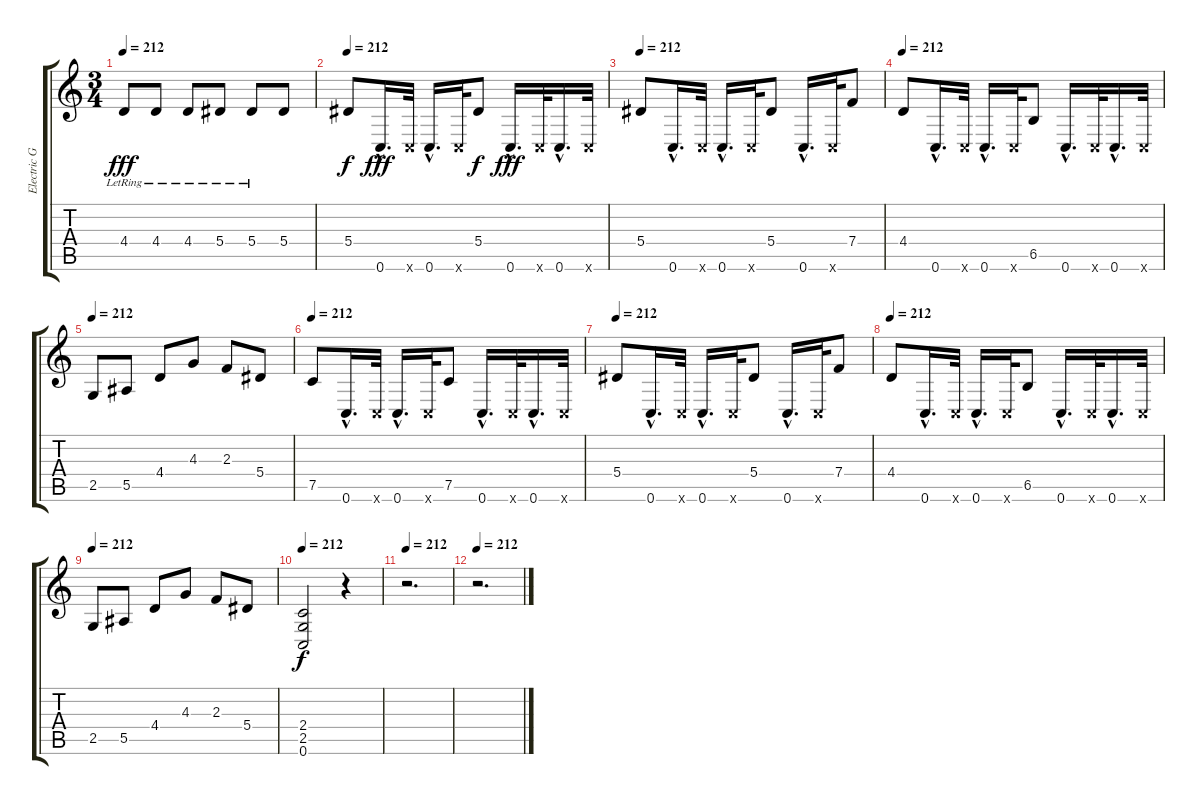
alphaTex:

\track ("Electric Guitar 2" "Electric G") {instrument distortionguitar}
\staff {score tabs}
\tuning (C4 G3 Eb3 Bb2 F2 C2) {hide}
\ts (3 4)
\tempo 212
\clef g2
\ks c
4.4{lr}.8{dy fff} 4.4{lr}.8 4.4{lr}.8 5.4{lr}.8 5.4{lr}.8 5.4.8 |
\tempo 212
5.4.8{dy f} 0.6{hac}.16{d dy fff} 0.6{x}.32 0.6{hac}.16{d} 0.6{x}.32 5.4.8{dy f} 0.6{hac}.16{d dy fff} 0.6{x}.32 0.6{hac}.16{d} 0.6{x}.32 |
\tempo 212
5.4.8 0.6{hac}.16{d} 0.6{x}.32 0.6{hac}.16{d} 0.6{x}.32 5.4.8 0.6{hac}.16{d} 0.6{x}.32 7.4.8 |
\tempo 212
4.4.8 0.6{hac}.16{d} 0.6{x}.32 0.6{hac}.16{d} 0.6{x}.32 6.5.8 0.6{hac}.16{d} 0.6{x}.32 0.6{hac}.16{d} 0.6{x}.32 |
\tempo 212
2.5.8 5.5.8 4.4.8 4.3.8 2.3.8 5.4.8 |
\tempo 212
7.5.8 0.6{hac}.16{d} 0.6{x}.32 0.6{hac}.16{d} 0.6{x}.32 7.5.8 0.6{hac}.16{d} 0.6{x}.32 0.6{hac}.16{d} 0.6{x}.32 |
\tempo 212
5.4.8 0.6{hac}.16{d} 0.6{x}.32 0.6{hac}.16{d} 0.6{x}.32 5.4.8 0.6{hac}.16{d} 0.6{x}.32 7.4.8 |
\tempo 212
4.4.8 0.6{hac}.16{d} 0.6{x}.32 0.6{hac}.16{d} 0.6{x}.32 6.5.8 0.6{hac}.16{d} 0.6{x}.32 0.6{hac}.16{d} 0.6{x}.32 |
\tempo 212
2.5.8 5.5.8 4.4.8 4.3.8 2.3.8 5.4.8 |
\tempo 212
(2.4 2.5 0.6).2{dy f} r.4 |
\tempo 212
r.2{d} |
\tempo 212
r.2{d}
